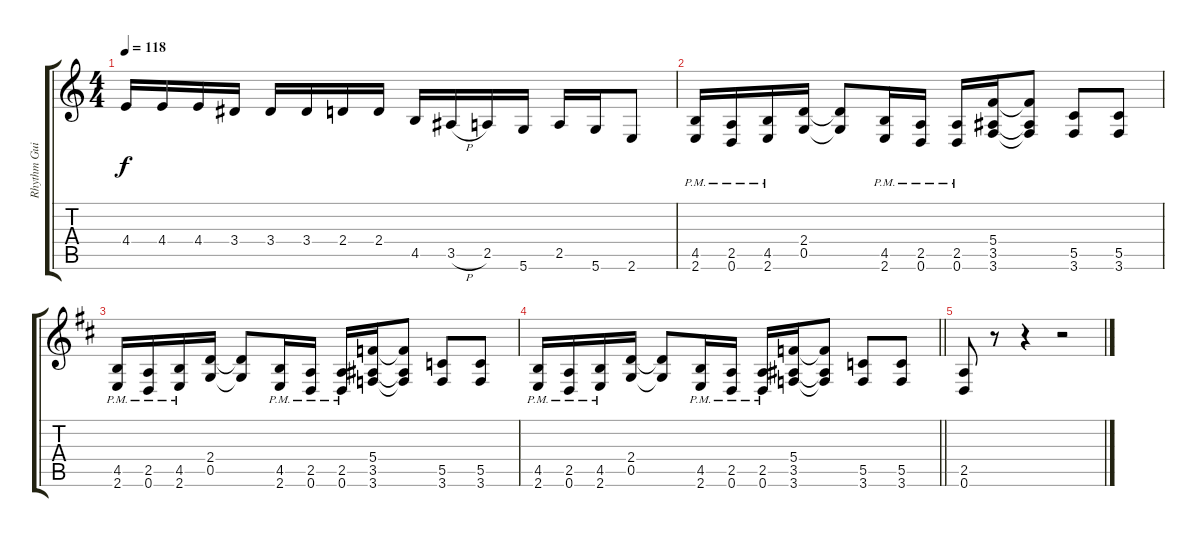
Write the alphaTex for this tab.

\track ("Rhythm Guitar 1" "Rhythm Gui") {instrument distortionguitar}
\staff {score tabs}
\tuning (D4 A3 F3 C3 G2 D2) {hide}
\ts (4 4)
\tempo 118
\clef g2
\ks aminor
4.4.16{dy f} 4.4.16 4.4.16 3.4.16 3.4.16 3.4.16 2.4.16 2.4.16 4.5.16 3.5{h}.16 2.5.16 5.6.16 2.5.16 5.6.16 2.6.8 |
(4.5{pm} 2.6{pm}).16 (2.5{pm} 0.6{pm}).16 (4.5{pm} 2.6{pm}).16 (2.4 0.5).16 (2.4{t} 0.5{t}).8 (4.5{pm} 2.6{pm}).16 (2.5{pm} 0.6{pm}).16 (2.5{pm} 0.6{pm}).16 (5.4 3.5 3.6).16 (5.4{t} 3.5{t} 3.6{t}).8 (5.5 3.6).8 (5.5 3.6).8 |
\ks bminor
(4.5{pm} 2.6{pm}).16 (2.5{pm} 0.6{pm}).16 (4.5{pm} 2.6{pm}).16 (2.4 0.5).16 (2.4{t} 0.5{t}).8 (4.5{pm} 2.6{pm}).16 (2.5{pm} 0.6{pm}).16 (2.5{pm} 0.6{pm}).16 (5.4 3.5 3.6).16 (5.4{t} 3.5{t} 3.6{t}).8 (5.5 3.6).8 (5.5 3.6).8 |
\barLineRight lightlight
(4.5{pm} 2.6{pm}).16 (2.5{pm} 0.6{pm}).16 (4.5{pm} 2.6{pm}).16 (2.4 0.5).16 (2.4{t} 0.5{t}).8 (4.5{pm} 2.6{pm}).16 (2.5{pm} 0.6{pm}).16 (2.5{pm} 0.6{pm}).16 (5.4 3.5 3.6).16 (5.4{t} 3.5{t} 3.6{t}).8 (5.5 3.6).8 (5.5 3.6).8 |
(2.5 0.6).8 r.8 r.4 r.2
